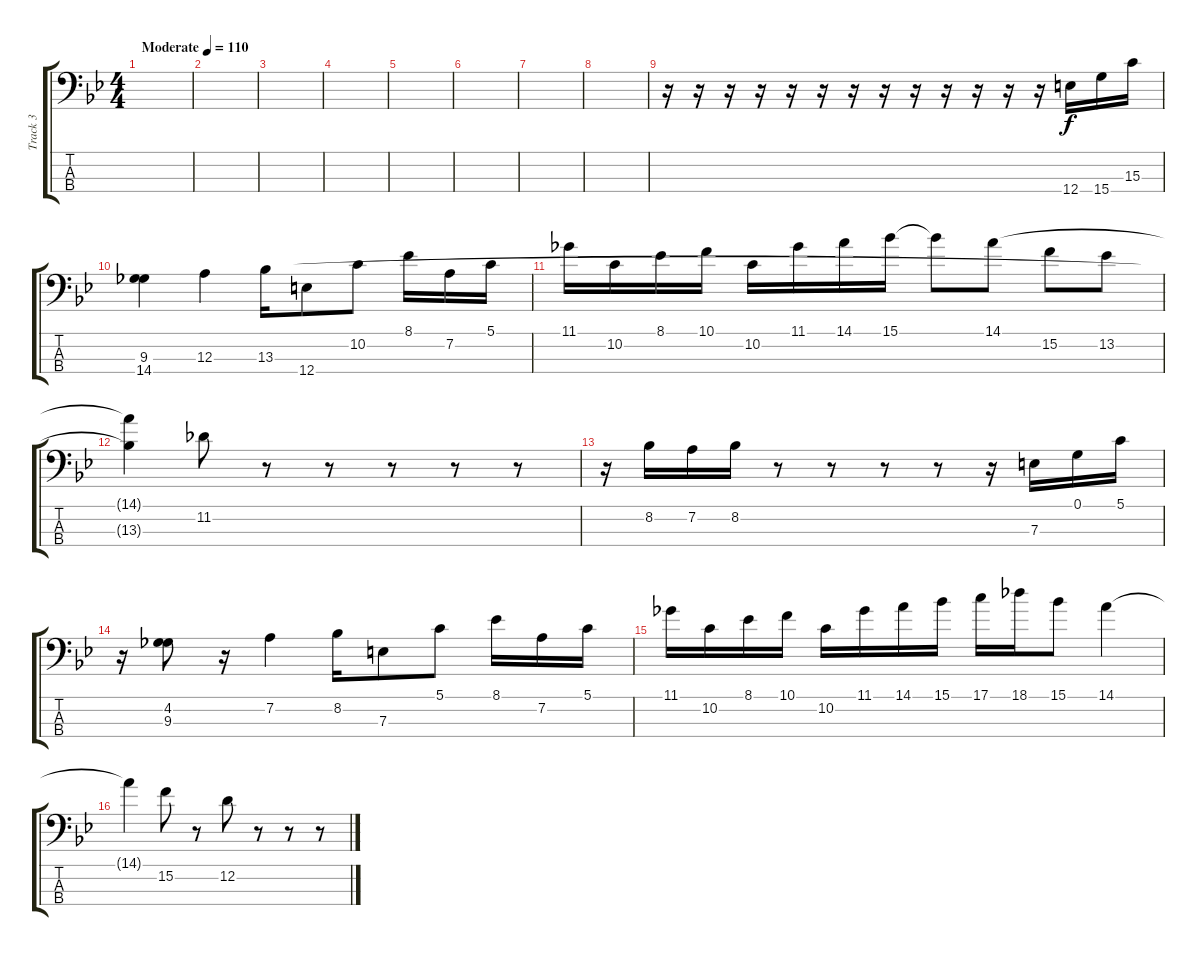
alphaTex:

\track ("Track 3" "Track 3") {instrument electricbassfinger}
\staff {score tabs}
\tuning (G2 D2 A1 E1) {hide}
\ts (4 4)
\tempo (110 "Moderate")
\clef f4
\ks gminor
|
|
|
|
|
|
|
|
r.16 r.16 r.16 r.16 r.16 r.16 r.16 r.16 r.16 r.16 r.16 r.16 r.16 12.4.16 15.4.16 15.3.16 |
(9.3 14.4).4 12.3.4 13.3.16 12.4.8 10.2.8 8.1.16 7.2.16 5.1.16 |
11.1.16 10.2.16 8.1.16 10.1.16 10.2.16 11.1.16 14.1.16 15.1.16 15.1{t}.8 14.1.8 15.2.8 13.2.8 |
(14.1{t} 13.3{t}).4 11.2.8 r.8 r.8 r.8 r.8 r.8 |
r.16 8.2.16 7.2.16 8.2.16 r.8 r.8 r.8 r.8 r.16 7.3.16 0.1.16 5.1.16 |
r.16 (4.2 9.3).8 r.16 7.2.4 8.2.16 7.3.8 5.1.8 8.1.16 7.2.16 5.1.16 |
11.1.16 10.2.16 8.1.16 10.1.16 10.2.16 11.1.16 14.1.16 15.1.16 17.1.16 18.1.16 15.1.8 14.1.4 |
14.1{t}.4 15.2.8 r.8 12.2.8 r.8 r.8 r.8
